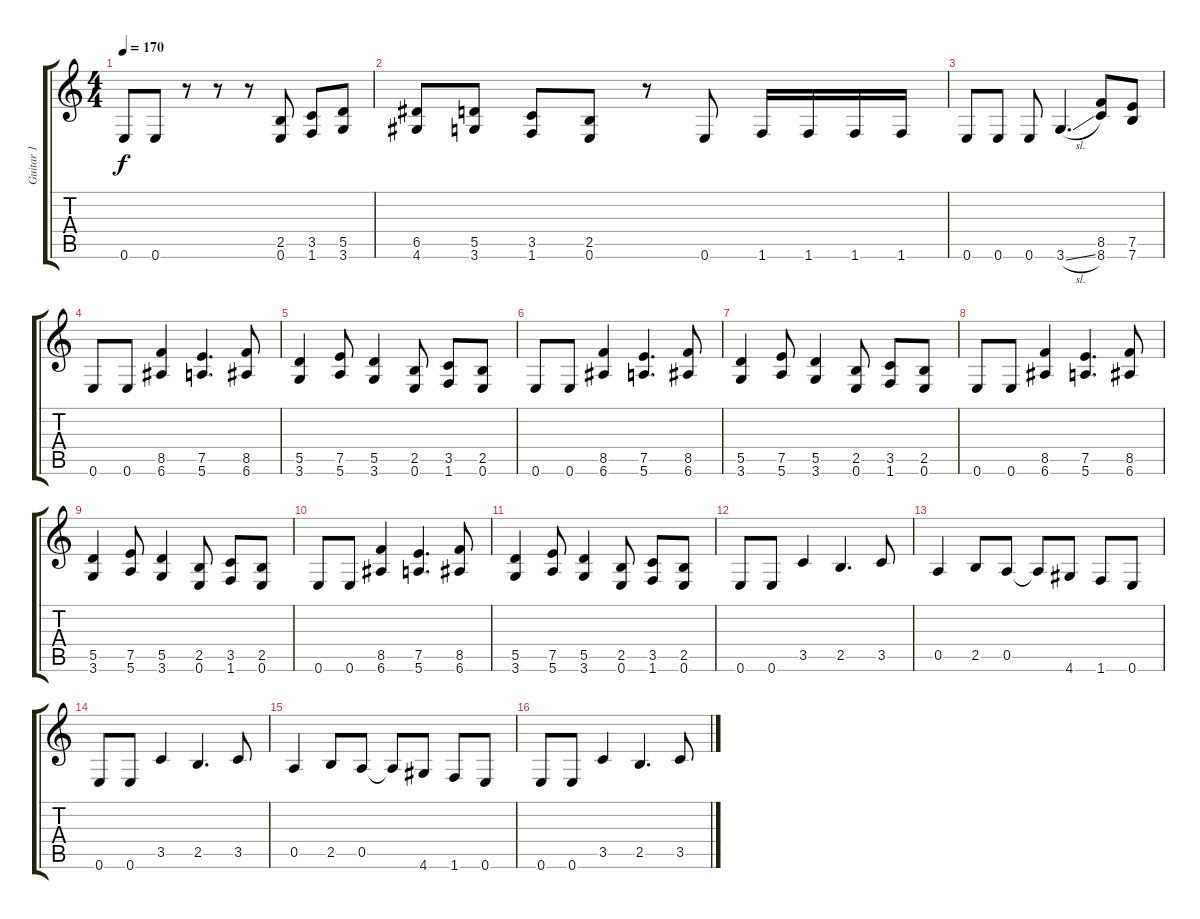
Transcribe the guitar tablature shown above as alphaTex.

\track ("Guitar 1" "Guitar 1") {instrument distortionguitar}
\staff {score tabs}
\tuning (E4 B3 G3 D3 A2 E2) {hide}
\ts (4 4)
\tempo 170
\clef g2
\ks c
0.6.8{dy f} 0.6.8 r.8 r.8 r.8 (2.5 0.6).8 (3.5 1.6).8 (5.5 3.6).8 |
(6.5 4.6).8 (5.5 3.6).8 (3.5 1.6).8 (2.5 0.6).8 r.8 0.6.8 1.6.16 1.6.16 1.6.16 1.6.16 |
0.6.8 0.6.8 0.6.8 3.6{sl}.4{d} (8.5 8.6).8 (7.5 7.6).8 |
0.6.8 0.6.8 (8.5 6.6).4 (7.5 5.6).4{d} (8.5 6.6).8 |
(5.5 3.6).4 (7.5 5.6).8 (5.5 3.6).4 (2.5 0.6).8 (3.5 1.6).8 (2.5 0.6).8 |
0.6.8 0.6.8 (8.5 6.6).4 (7.5 5.6).4{d} (8.5 6.6).8 |
(5.5 3.6).4 (7.5 5.6).8 (5.5 3.6).4 (2.5 0.6).8 (3.5 1.6).8 (2.5 0.6).8 |
0.6.8 0.6.8 (8.5 6.6).4 (7.5 5.6).4{d} (8.5 6.6).8 |
(5.5 3.6).4 (7.5 5.6).8 (5.5 3.6).4 (2.5 0.6).8 (3.5 1.6).8 (2.5 0.6).8 |
0.6.8 0.6.8 (8.5 6.6).4 (7.5 5.6).4{d} (8.5 6.6).8 |
(5.5 3.6).4 (7.5 5.6).8 (5.5 3.6).4 (2.5 0.6).8 (3.5 1.6).8 (2.5 0.6).8 |
0.6.8 0.6.8 3.5.4 2.5.4{d} 3.5.8 |
0.5.4 2.5.8 0.5.8 0.5{t}.8 4.6.8 1.6.8 0.6.8 |
0.6.8 0.6.8 3.5.4 2.5.4{d} 3.5.8 |
0.5.4 2.5.8 0.5.8 0.5{t}.8 4.6.8 1.6.8 0.6.8 |
0.6.8 0.6.8 3.5.4 2.5.4{d} 3.5.8
